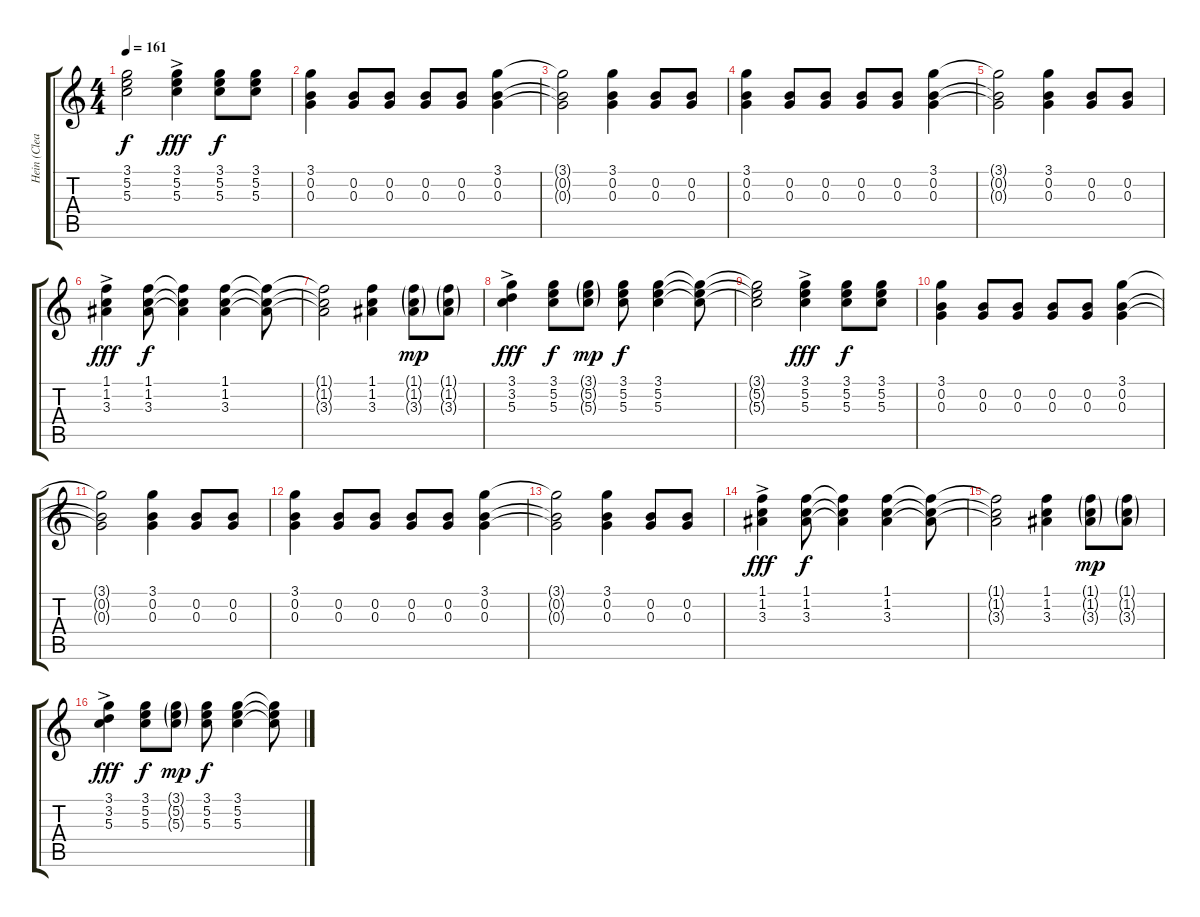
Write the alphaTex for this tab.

\track ("Hein (Clean Guitar)" "Hein (Clea") {instrument electricguitarclean}
\staff {score tabs}
\tuning (E4 B3 G3 D3 A2 D2) {hide}
\ts (4 4)
\tempo 161
\clef g2
\ks c
(3.1{t} 5.2{t} 5.3{t}).2{dy f} (3.1{ac} 5.2{ac} 5.3{ac}).4{dy fff} (3.1 5.2 5.3).8{dy f} (3.1 5.2 5.3).8 |
(3.1 0.2 0.3).4 (0.2 0.3).8 (0.2 0.3).8 (0.2 0.3).8 (0.2 0.3).8 (3.1 0.2 0.3).4 |
(3.1{t} 0.2{t} 0.3{t}).2 (3.1 0.2 0.3).4 (0.2 0.3).8 (0.2 0.3).8 |
(3.1 0.2 0.3).4 (0.2 0.3).8 (0.2 0.3).8 (0.2 0.3).8 (0.2 0.3).8 (3.1 0.2 0.3).4 |
(3.1{t} 0.2{t} 0.3{t}).2 (3.1 0.2 0.3).4 (0.2 0.3).8 (0.2 0.3).8 |
(1.1{ac} 1.2{ac} 3.3{ac}).4{dy fff} (1.1 1.2 3.3).8{dy f} (1.1{t} 1.2{t} 3.3{t}).4 (1.1 1.2 3.3).4 (1.1{t} 1.2{t} 3.3{t}).8 |
(1.1{t} 1.2{t} 3.3{t}).2 (1.1 1.2 3.3).4 (1.1{g} 1.2{g} 3.3{g}).8{dy mp} (1.1{g} 1.2{g} 3.3{g}).8 |
(3.1{ac} 3.2{ac} 5.3{ac}).4{dy fff} (3.1 5.2 5.3).8{dy f} (3.1{g} 5.2{g} 5.3{g}).8{dy mp} (3.1 5.2 5.3).8{dy f} (3.1 5.2 5.3).4 (3.1{t} 5.2{t} 5.3{t}).8 |
(3.1{t} 5.2{t} 5.3{t}).2 (3.1{ac} 5.2{ac} 5.3{ac}).4{dy fff} (3.1 5.2 5.3).8{dy f} (3.1 5.2 5.3).8 |
(3.1 0.2 0.3).4 (0.2 0.3).8 (0.2 0.3).8 (0.2 0.3).8 (0.2 0.3).8 (3.1 0.2 0.3).4 |
(3.1{t} 0.2{t} 0.3{t}).2 (3.1 0.2 0.3).4 (0.2 0.3).8 (0.2 0.3).8 |
(3.1 0.2 0.3).4 (0.2 0.3).8 (0.2 0.3).8 (0.2 0.3).8 (0.2 0.3).8 (3.1 0.2 0.3).4 |
(3.1{t} 0.2{t} 0.3{t}).2 (3.1 0.2 0.3).4 (0.2 0.3).8 (0.2 0.3).8 |
(1.1{ac} 1.2{ac} 3.3{ac}).4{dy fff} (1.1 1.2 3.3).8{dy f} (1.1{t} 1.2{t} 3.3{t}).4 (1.1 1.2 3.3).4 (1.1{t} 1.2{t} 3.3{t}).8 |
(1.1{t} 1.2{t} 3.3{t}).2 (1.1 1.2 3.3).4 (1.1{g} 1.2{g} 3.3{g}).8{dy mp} (1.1{g} 1.2{g} 3.3{g}).8 |
(3.1{ac} 3.2{ac} 5.3{ac}).4{dy fff} (3.1 5.2 5.3).8{dy f} (3.1{g} 5.2{g} 5.3{g}).8{dy mp} (3.1 5.2 5.3).8{dy f} (3.1 5.2 5.3).4 (3.1{t} 5.2{t} 5.3{t}).8
